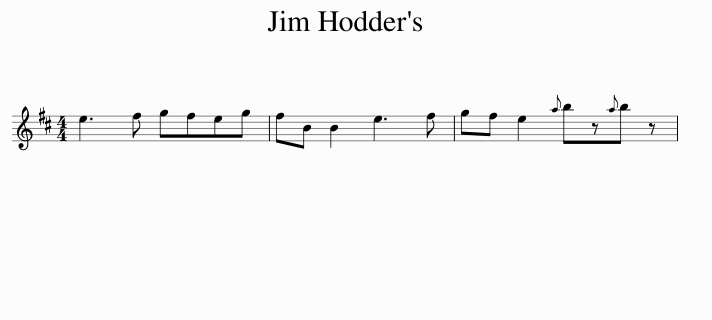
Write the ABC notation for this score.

X:1
L:1/8
M:4/4
I:linebreak $
K:D
V:1 treble
V:1
 e3 f gfeg | fB B2 e3 f | gf e2{a} b z{a}b z | %3
